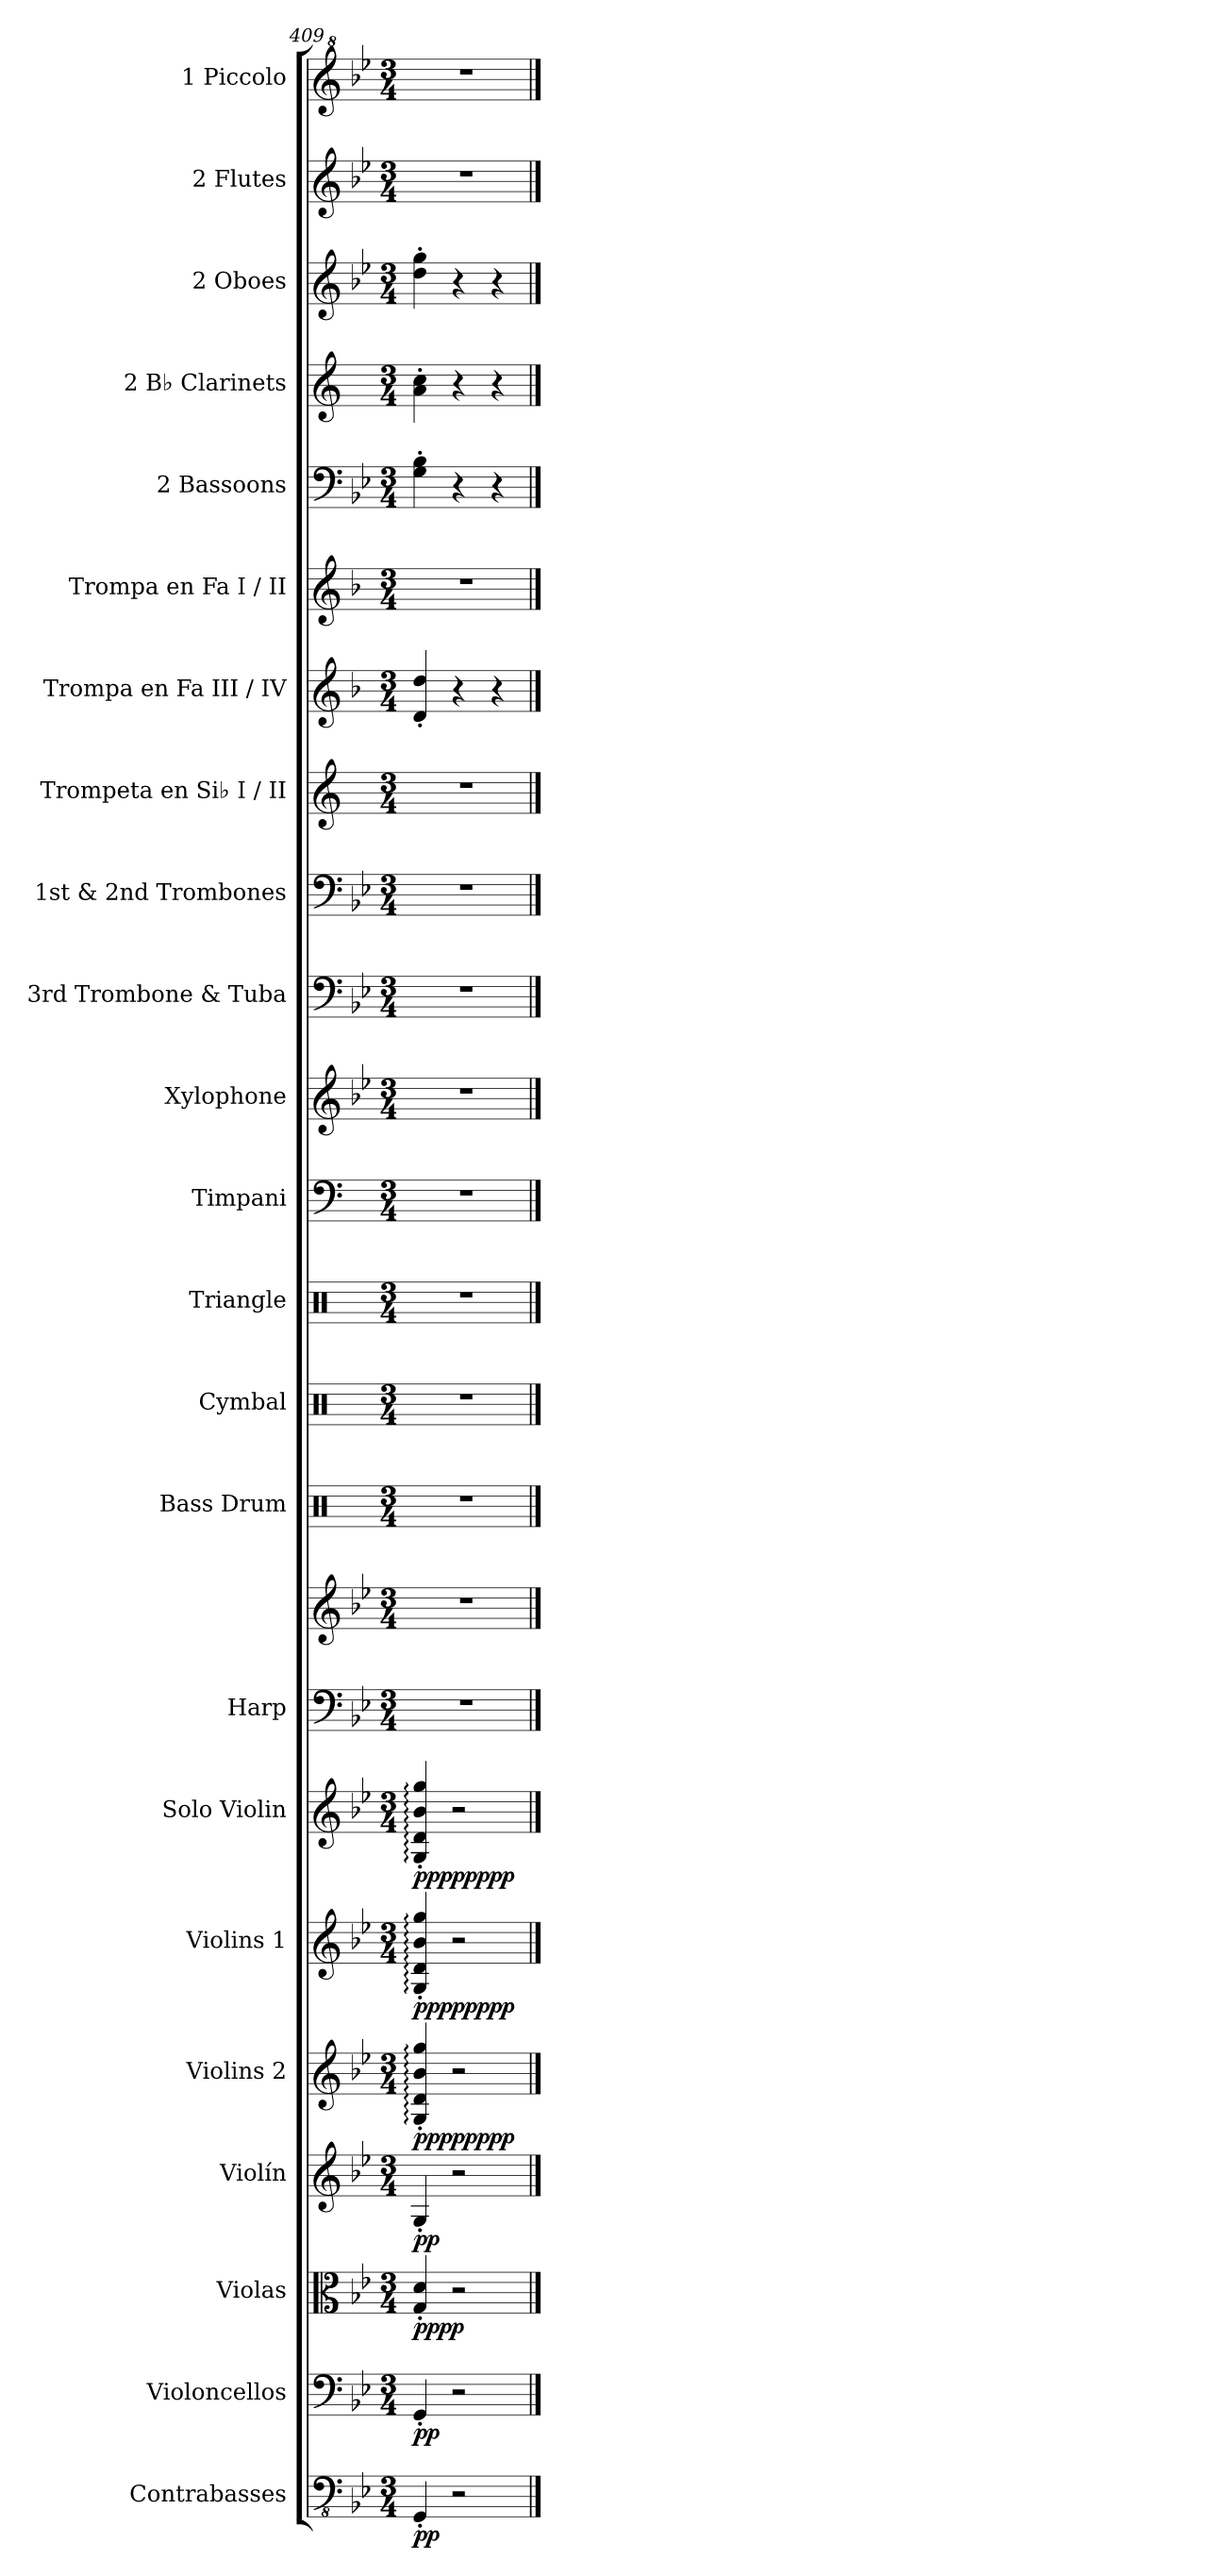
**kern	**dynam	**kern	**dynam	**kern	**dynam	**kern	**dynam	**kern	**dynam	**kern	**dynam	**kern	**dynam	**kern	**kern	**kern	**kern	**kern	**kern	**kern	**kern	**kern	**kern	**kern	**kern	**kern	**kern	**kern	**kern	**kern
*part23	*part23	*part22	*part22	*part21	*part21	*part20	*part20	*part19	*part19	*part18	*part18	*part17	*part17	*part16	*part16	*part15	*part14	*part13	*part12	*part11	*part10	*part9	*part8	*part7	*part6	*part5	*part4	*part3	*part2	*part1
*staff24	*staff24	*staff23	*staff23	*staff22	*staff22	*staff21	*staff21	*staff20	*staff20	*staff19	*staff19	*staff18	*staff18	*staff17	*staff16	*staff15	*staff14	*staff13	*staff12	*staff11	*staff10	*staff9	*staff8	*staff7	*staff6	*staff5	*staff4	*staff3	*staff2	*staff1
*I"Contrabasses	*	*I"Violoncellos	*	*I"Violas	*	*I"Violín	*	*I"Violins 2	*	*I"Violins 1	*	*I"Solo Violin	*	*I"Harp	*	*I"Bass Drum	*I"Cymbal	*I"Triangle	*I"Timpani	*I"Xylophone	*I"3rd Trombone     &amp; Tuba	*I"1st &amp; 2nd Trombones	*I"Trompeta en Si♭  I / II	*I"Trompa en Fa   III / IV	*I"Trompa en Fa I / II	*I"2 Bassoons	*I"2 B♭ Clarinets	*I"2 Oboes	*I"2 Flutes	*I"1 Piccolo
*I'Cbs.	*	*I'Vlcs.	*	*I'Vlas.	*	*I'Vln.	*	*I'Vlns. 2	*	*I'Vlns. 1	*	*I'S. Vln.	*	*I'Hrp.	*	*I'B. Dr.	*I'Cym.	*I'Trgl.	*I'Timp.	*I'Xyl.	*I'3rd Trb. &amp; Tba.	*I'1st &amp; 2nd    Trbs.	*I'Tpt. Si♭  I / II	*I'Trmp. Fa   III / IV	*I'Trmp. Fa I / II	*I'2 Bsns.	*I'2 B♭ Cls.	*I'2 Obs.	*I'2 Fls.	*I'1 Picc.
*clefFv4	*	*clefF4	*	*clefC3	*	*clefG2	*	*clefG2	*	*clefG2	*	*clefG2	*	*clefF4	*clefG2	*clefX	*clefX	*clefX	*clefF4	*clefG2	*clefF4	*clefF4	*clefG2	*clefG2	*clefG2	*clefF4	*clefG2	*clefG2	*clefG2	*clefG^2
*	*	*	*	*	*	*	*	*	*	*	*	*	*	*	*	*	*	*	*	*ITrd-7c-12	*	*	*ITrd1c2	*ITrd4c7	*ITrd4c7	*	*ITrd1c2	*	*	*ITrd-7c-12
*k[b-e-]	*	*k[b-e-]	*	*k[b-e-]	*	*k[b-e-]	*	*k[b-e-]	*	*k[b-e-]	*	*k[b-e-]	*	*k[b-e-]	*k[b-e-]	*k[]	*k[]	*k[]	*k[]	*k[b-e-]	*k[b-e-]	*k[b-e-]	*k[b-e-]	*k[b-e-]	*k[b-e-]	*k[b-e-]	*k[b-e-]	*k[b-e-]	*k[b-e-]	*k[b-e-]
*M3/4	*	*M3/4	*	*M3/4	*	*M3/4	*	*M3/4	*	*M3/4	*	*M3/4	*	*M3/4	*M3/4	*M3/4	*M3/4	*M3/4	*M3/4	*M3/4	*M3/4	*M3/4	*M3/4	*M3/4	*M3/4	*M3/4	*M3/4	*M3/4	*M3/4	*M3/4
=409	=409	=409	=409	=409	=409	=409	=409	=409	=409	=409	=409	=409	=409	=409	=409	=409	=409	=409	=409	=409	=409	=409	=409	=409	=409	=409	=409	=409	=409	=409
!	!LO:DY:b	!	!LO:DY:b	!	!LO:DY:b	!	!	!	!	!	!	!	!	!	!	!	!	!	!	!	!	!	!	!	!	!	!	!	!	!
!	!	!	!	!	!LO:DY:n=1:b	!	!LO:DY:b	!	!LO:DY:b	!	!	!	!	!	!	!	!	!	!	!	!	!	!	!	!	!	!	!	!	!
!	!	!	!	!	!	!	!	!	!LO:DY:n=1:b	!	!	!	!	!	!	!	!	!	!	!	!	!	!	!	!	!	!	!	!	!
!	!	!	!	!	!	!	!	!	!LO:DY:n=2:b	!	!	!	!	!	!	!	!	!	!	!	!	!	!	!	!	!	!	!	!	!
!	!	!	!	!	!	!	!	!	!LO:DY:n=3:b	!	!LO:DY:b	!	!	!	!	!	!	!	!	!	!	!	!	!	!	!	!	!	!	!
!	!	!	!	!	!	!	!	!	!	!	!LO:DY:n=1:b	!	!	!	!	!	!	!	!	!	!	!	!	!	!	!	!	!	!	!
!	!	!	!	!	!	!	!	!	!	!	!LO:DY:n=2:b	!	!	!	!	!	!	!	!	!	!	!	!	!	!	!	!	!	!	!
!	!	!	!	!	!	!	!	!	!	!	!LO:DY:n=3:b	!	!LO:DY:b	!	!	!	!	!	!	!	!	!	!	!	!	!	!	!	!	!
!	!	!	!	!	!	!	!	!	!	!	!	!	!LO:DY:n=1:b	!	!	!	!	!	!	!	!	!	!	!	!	!	!	!	!	!
!	!	!	!	!	!	!	!	!	!	!	!	!	!LO:DY:n=2:b	!	!	!	!	!	!	!	!	!	!	!	!	!	!	!	!	!
!	!	!	!	!	!	!	!	!	!	!	!	!	!LO:DY:n=3:b	!	!	!	!	!	!	!	!	!	!	!	!	!	!	!	!	!
4GGG'/	pp	4GG'/	pp	4G/' 4d/'	pp pp	4G'/	pp	4G/:' 4d/:' 4b-/:' 4gg/:'	pp pp pp pp	4G/:' 4d/:' 4b-/:' 4gg/:'	pp pp pp pp	4G/:' 4d/:' 4b-/:' 4gg/:'	pp pp pp pp	2.r	2.r	2.r	2.r	2.r	2.r	2.r	2.r	2.r	2.r	4G/' 4g/'	2.r	4G\' 4B-\'	4g\' 4b-\'	4dd\' 4gg\'	2.r	2.r
2r	.	2r	.	2r	.	2r	.	2r	.	2r	.	2r	.	.	.	.	.	.	.	.	.	.	.	4r	.	4r	4r	4r	.	.
.	.	.	.	.	.	.	.	.	.	.	.	.	.	.	.	.	.	.	.	.	.	.	.	4r	.	4r	4r	4r	.	.
==	==	==	==	==	==	==	==	==	==	==	==	==	==	==	==	==	==	==	==	==	==	==	==	==	==	==	==	==	==	==
*-	*-	*-	*-	*-	*-	*-	*-	*-	*-	*-	*-	*-	*-	*-	*-	*-	*-	*-	*-	*-	*-	*-	*-	*-	*-	*-	*-	*-	*-	*-
